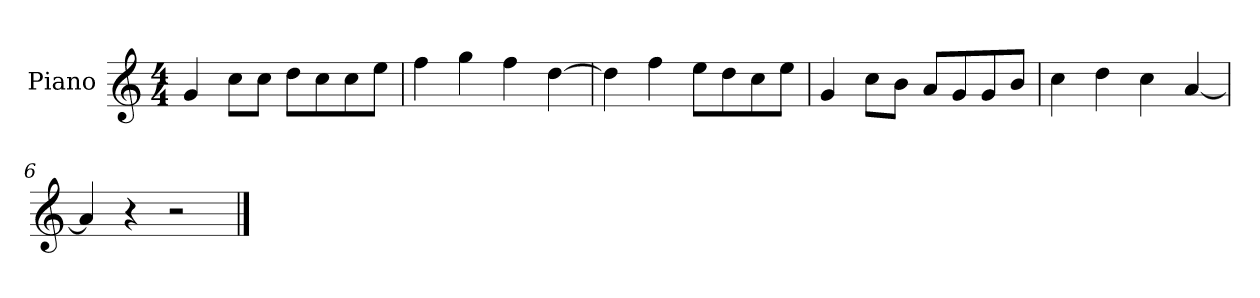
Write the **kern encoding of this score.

**kern
*part1
*staff1
*I"Piano
*I'P-no
*clefG2
*k[]
*M4/4
*MM90
=1
4g/
8cc\L
8cc\J
8dd\L
8cc\
8cc\
8ee\J
=2
4ff\
4gg\
4ff\
[4dd\
=3
4dd\]
4ff\
8ee\L
8dd\
8cc\
8ee\J
=4
4g/
8cc\L
8b\J
8a/L
8g/
8g/
8b/J
=5
4cc\
4dd\
4cc\
[4a/
=6
4a/]
4r
2r
==
*-
